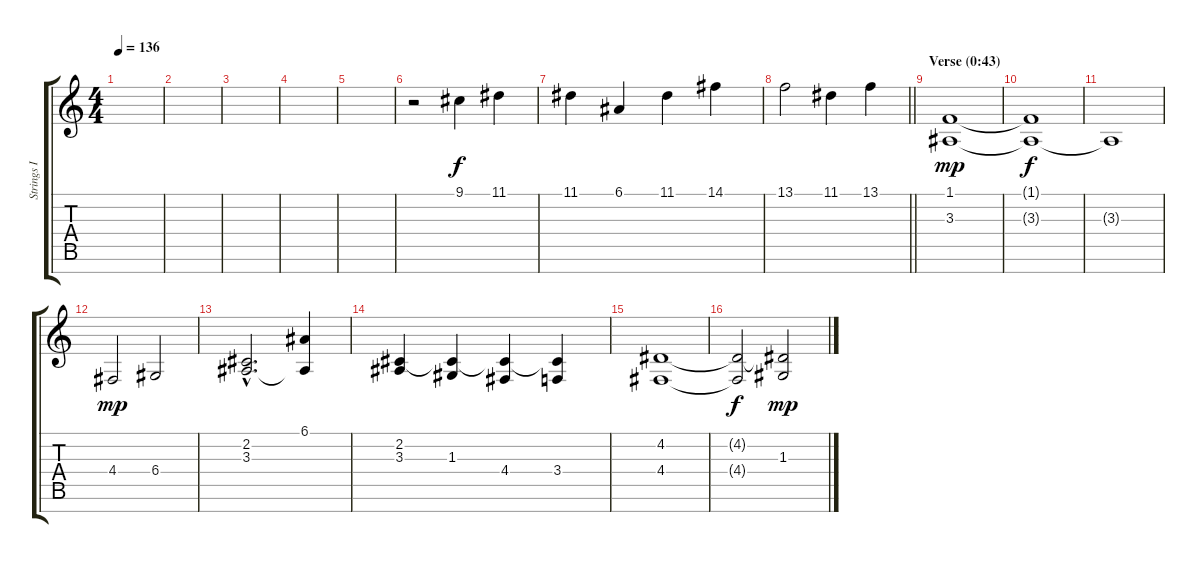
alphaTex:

\track ("Strings I" "Strings I") {instrument stringensemble1}
\staff {score tabs}
\tuning (E4 B3 G3 D3 A2 E2 B1) {hide}
\ts (4 4)
\tempo 136
\clef g2
\ks c
|
|
|
|
|
r.2 9.1.4{dy f} 11.1.4 |
11.1.4 6.1.4 11.1.4 14.1.4 |
\barLineRight lightlight
13.1.2 11.1.4 13.1.4 |
\section ("" "Verse (0:43)")
(1.1 3.3).1{dy mp} |
(1.1{t} 3.3{t}).1{dy f} |
3.3{t}.1 |
4.4.2{dy mp} 6.4.2 |
(2.2{hac} 3.3{hac}).2{d} (6.1 3.3{t}).4 |
(2.2 3.3).4 (2.2{t} 1.3).4 (2.2{t} 4.4).4 (2.2{t} 3.4).4 |
(4.2 4.4).1 |
(4.2{t} 4.4{t}).2{dy f} (4.2{t} 1.3).2{dy mp}
